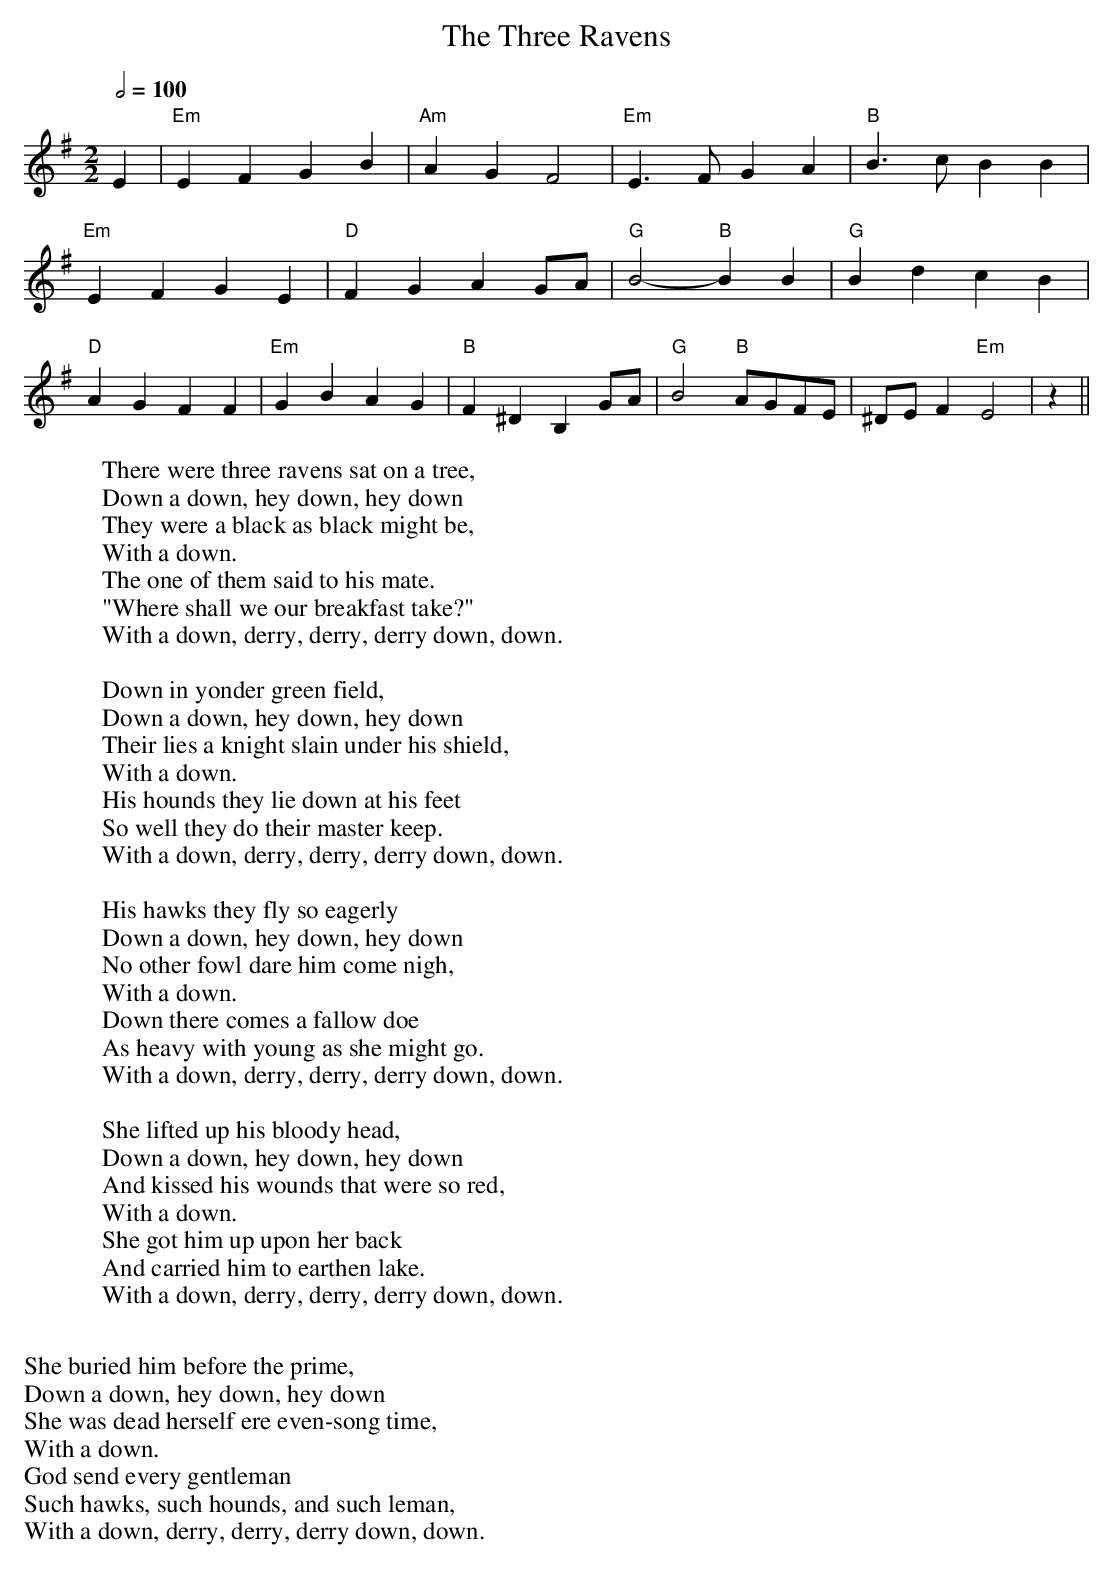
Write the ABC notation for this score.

X:1
T:Three Ravens, The
M:2/2
L:1/8
Q:1/2=100
K:G
E2|\
"Em"E2F2 G2B2|"Am"A2G2 F4|"Em"E3F G2A2|"B"B3c B2B2|
"Em"E2F2 G2E2|"D"F2G2 A2GA|"G"B4-"B"B2B2|"G"B2d2 c2B2|
"D"A2G2 F2F2|"Em"G2B2 A2G2|"B"F2^D2 B,2GA|"G"B4 "B"AGFE|\
^DEF2 "Em"E4 |z2||
W:There were three ravens sat on a tree,
W:Down a down, hey down, hey down
W:They were a black as black might be,
W:With a down.
W:The one of them said to his mate.
W:"Where shall we our breakfast take?"
W:With a down, derry, derry, derry down, down.
W:
W:Down in yonder green field,
W:Down a down, hey down, hey down
W:Their lies a knight slain under his shield,
W:With a down.
W:His hounds they lie down at his feet
W:So well they do their master keep.
W:With a down, derry, derry, derry down, down.
W:
W:His hawks they fly so eagerly
W:Down a down, hey down, hey down
W:No other fowl dare him come nigh,
W:With a down.
W:Down there comes a fallow doe
W:As heavy with young as she might go.
W:With a down, derry, derry, derry down, down.
W:
W:She lifted up his bloody head,
W:Down a down, hey down, hey down
W:And kissed his wounds that were so red,
W:With a down.
W:She got him up upon her back
W:And carried him to earthen lake.
W:With a down, derry, derry, derry down, down.
W:
W:She buried him before the prime,
W:Down a down, hey down, hey down
W:She was dead herself ere even-song time,
W:With a down.
W:God send every gentleman
W:Such hawks, such hounds, and such leman,
W:With a down, derry, derry, derry down, down.
